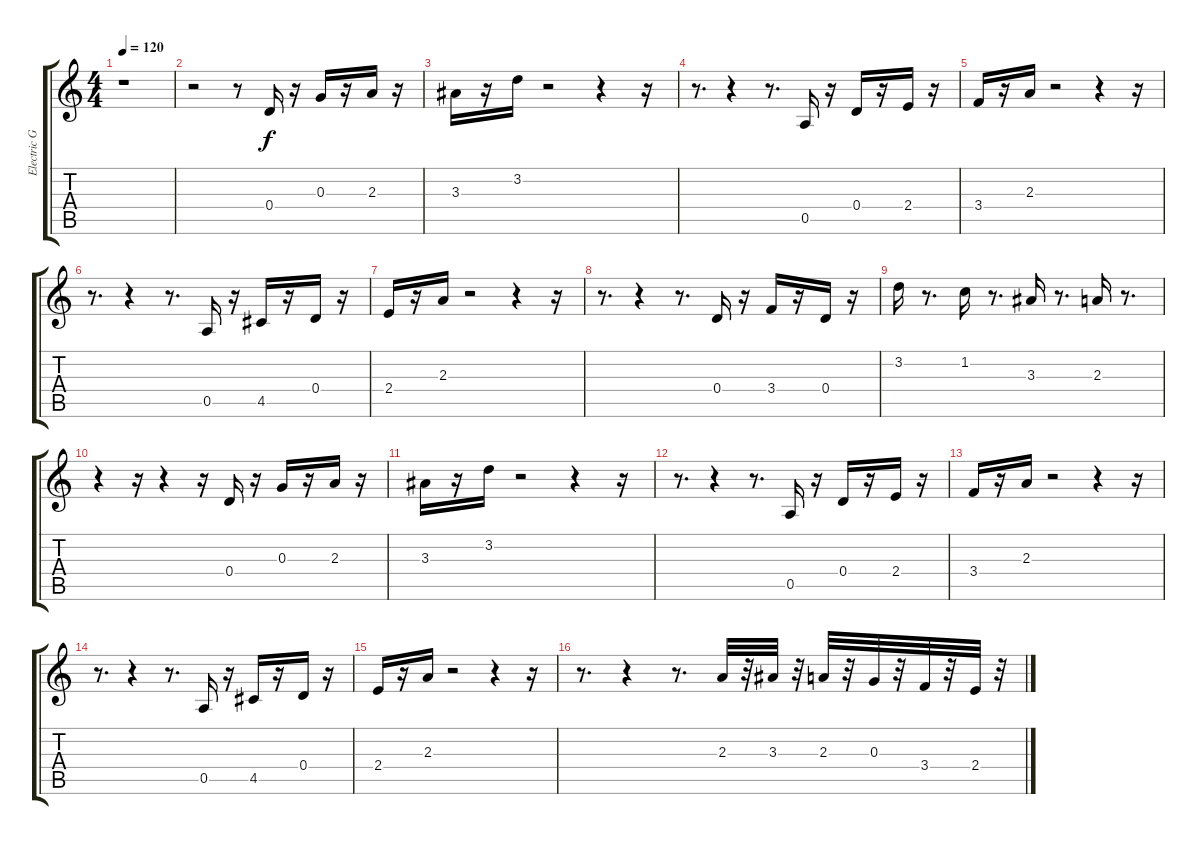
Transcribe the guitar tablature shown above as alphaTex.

\track ("Electric Guitar" "Electric G") {instrument distortionguitar}
\staff {score tabs}
\tuning (E4 B3 G3 D3 A2 E2) {hide}
\ts (4 4)
\tempo 120
\clef g2
\ks c
r.1{dy f instrument distortionguitar} |
r.2 r.8 0.4.16 r.16 0.3.16 r.16 2.3.16 r.16 |
3.3.16 r.16 3.2.16 r.2 r.4 r.16 |
r.8{d} r.4 r.8{d} 0.5.16 r.16 0.4.16 r.16 2.4.16 r.16 |
3.4.16 r.16 2.3.16 r.2 r.4 r.16 |
r.8{d} r.4 r.8{d} 0.5.16 r.16 4.5.16 r.16 0.4.16 r.16 |
2.4.16 r.16 2.3.16 r.2 r.4 r.16 |
r.8{d} r.4 r.8{d} 0.4.16 r.16 3.4.16 r.16 0.4.16 r.16 |
3.2.16 r.8{d} 1.2.16 r.8{d} 3.3.16 r.8{d} 2.3.16 r.8{d} |
r.4 r.16 r.4 r.16 0.4.16 r.16 0.3.16 r.16 2.3.16 r.16 |
3.3.16 r.16 3.2.16 r.2 r.4 r.16 |
r.8{d} r.4 r.8{d} 0.5.16 r.16 0.4.16 r.16 2.4.16 r.16 |
3.4.16 r.16 2.3.16 r.2 r.4 r.16 |
r.8{d} r.4 r.8{d} 0.5.16 r.16 4.5.16 r.16 0.4.16 r.16 |
2.4.16 r.16 2.3.16 r.2 r.4 r.16 |
r.8{d} r.4 r.8{d} 2.3.32 r.32 3.3.32 r.32 2.3.32 r.32 0.3.32 r.32 3.4.32 r.32 2.4.32 r.32
